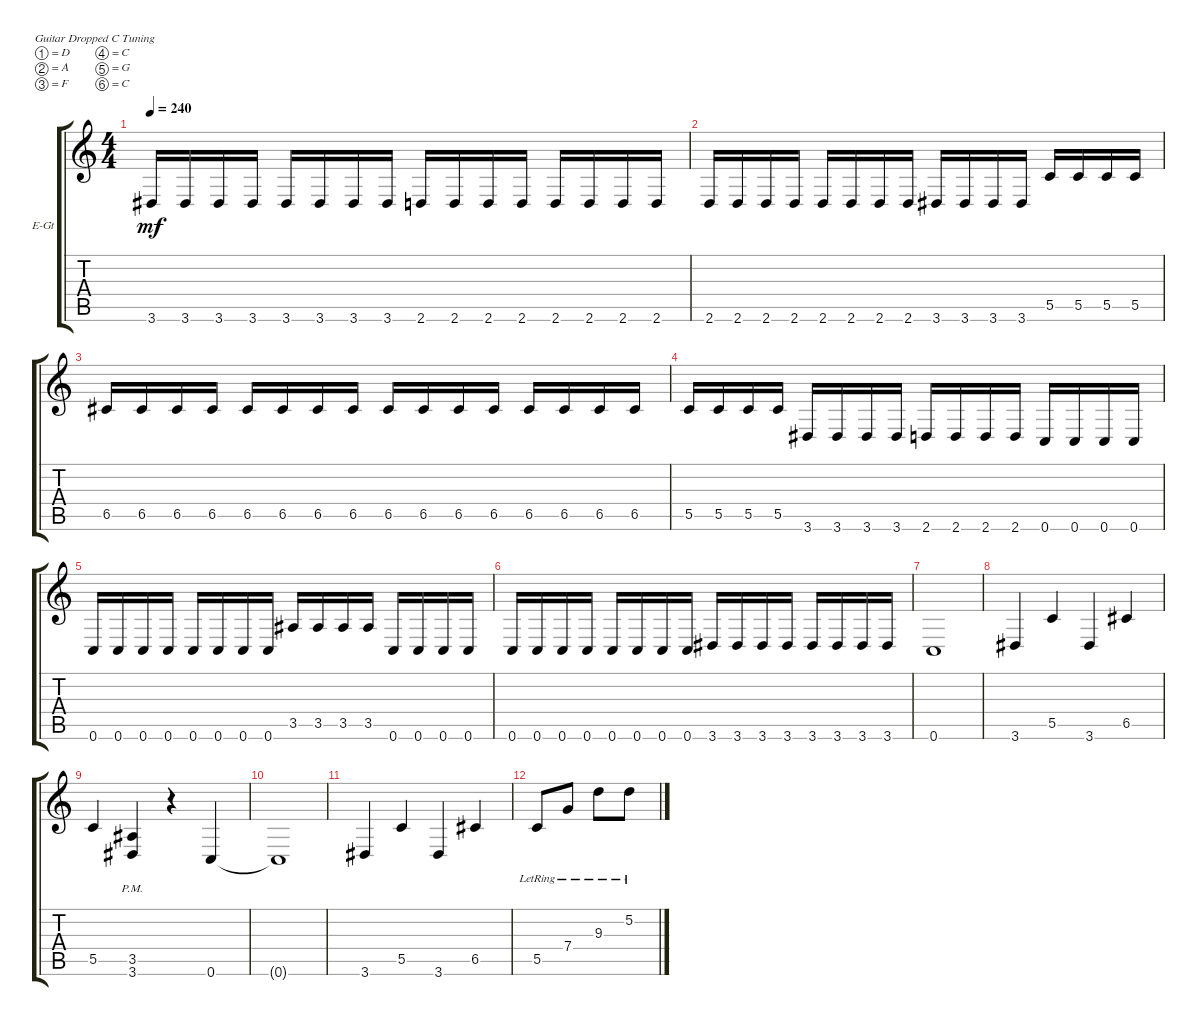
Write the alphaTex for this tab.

\defaultSystemsLayout 4
\bracketExtendMode groupsimilarinstruments
\firstSystemTrackNameOrientation horizontal
\otherSystemsTrackNameOrientation horizontal
\track ("Electric Guitar" "E-Gt") {instrument overdrivenguitar}
\staff {score tabs}
\tuning (D4 A3 F3 C3 G2 C2)
\ts (4 4)
\tempo 240
\clef g2
\ks c
3.6.16{dy mf} 3.6.16 3.6.16 3.6.16 3.6.16 3.6.16 3.6.16 3.6.16 2.6.16 2.6.16 2.6.16 2.6.16 2.6.16 2.6.16 2.6.16 2.6.16 |
2.6.16 2.6.16 2.6.16 2.6.16 2.6.16 2.6.16 2.6.16 2.6.16 3.6.16 3.6.16 3.6.16 3.6.16 5.5.16 5.5.16 5.5.16 5.5.16 |
6.5.16 6.5.16 6.5.16 6.5.16 6.5.16 6.5.16 6.5.16 6.5.16 6.5.16 6.5.16 6.5.16 6.5.16 6.5.16 6.5.16 6.5.16 6.5.16 |
5.5.16 5.5.16 5.5.16 5.5.16 3.6.16 3.6.16 3.6.16 3.6.16 2.6.16 2.6.16 2.6.16 2.6.16 0.6.16 0.6.16 0.6.16 0.6.16 |
0.6.16 0.6.16 0.6.16 0.6.16 0.6.16 0.6.16 0.6.16 0.6.16 3.5.16 3.5.16 3.5.16 3.5.16 0.6.16 0.6.16 0.6.16 0.6.16 |
0.6.16 0.6.16 0.6.16 0.6.16 0.6.16 0.6.16 0.6.16 0.6.16 3.6.16 3.6.16 3.6.16 3.6.16 3.6.16 3.6.16 3.6.16 3.6.16 |
0.6.1 |
3.6.4 5.5.4 3.6.4 6.5.4 |
5.5.4 (3.6{pm} 3.5).4 r.4 0.6.4 |
0.6{t}.1 |
3.6.4 5.5.4 3.6.4 6.5.4 |
5.5{lr}.8 7.4{lr}.8 9.3{lr}.8 5.2{lr}.8
